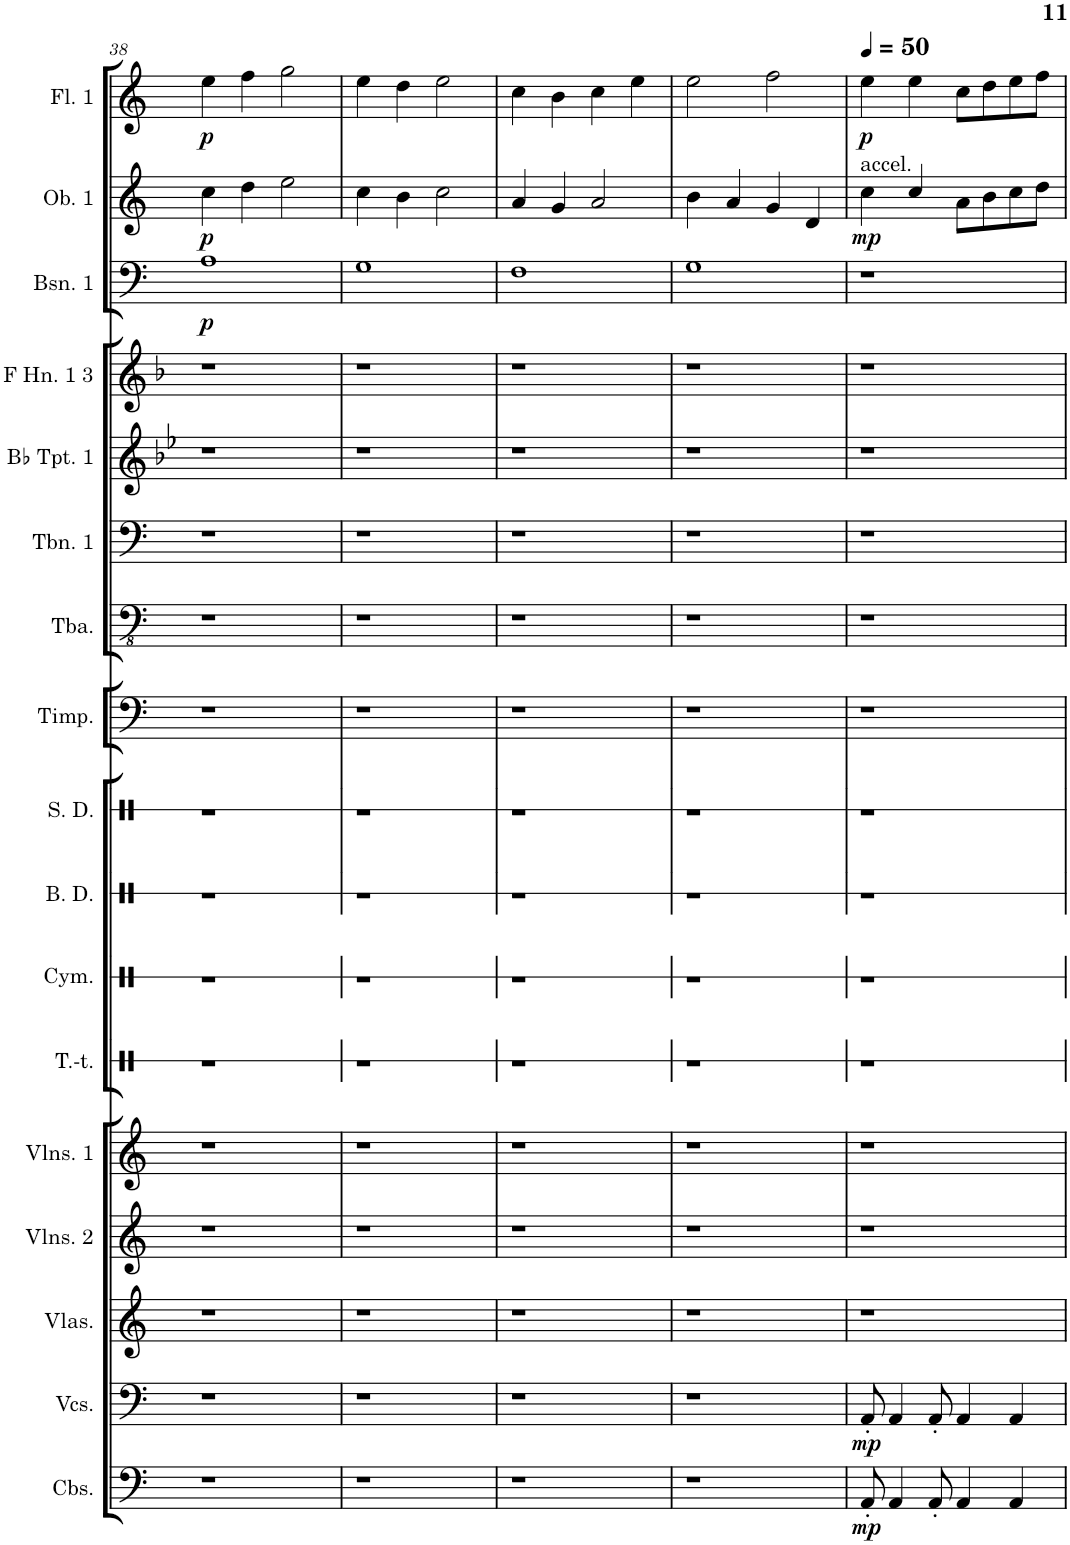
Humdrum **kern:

**kern	**dynam	**kern	**dynam	**kern	**kern	**kern	**kern	**kern	**kern	**kern	**kern	**kern	**kern	**kern	**kern	**kern	**dynam	**kern	**dynam	**kern	**dynam
*part17	*part17	*part16	*part16	*part15	*part14	*part13	*part12	*part11	*part10	*part9	*part8	*part7	*part6	*part5	*part4	*part3	*part3	*part2	*part2	*part1	*part1
*staff17	*staff17	*staff16	*staff16	*staff15	*staff14	*staff13	*staff12	*staff11	*staff10	*staff9	*staff8	*staff7	*staff6	*staff5	*staff4	*staff3	*staff3	*staff2	*staff2	*staff1	*staff1
*I"Contrabasses	*	*I"Violoncellos	*	*I"Violas	*I"Violins 2	*I"Violins 1	*I"Tam-tam	*I"Cymbals	*I"Bass Drum	*I"Snare Drum	*I"Timpani	*I"Tuba	*I"Trombone 1	*I"Bb Trumpet 1	*I"F Horn 1 &amp; 3	*I"Bassoon 1	*	*I"Oboe 1	*	*I"Flute 1	*
*I'Cbs.	*	*I'Vcs.	*	*I'Vlas.	*I'Vlns. 2	*I'Vlns. 1	*I'T.-t.	*I'Cym.	*I'B. D.	*I'S. D.	*I'Timp.	*I'Tba.	*I'Tbn. 1	*I'Bb Tpt. 1	*I'F Hn. 1 3	*I'Bsn. 1	*	*I'Ob. 1	*	*I'Fl. 1	*
!!LO:PB:g=z
*clefF4	*	*clefF4	*	*clefG2	*clefG2	*clefG2	*clefX	*clefX	*clefX	*clefX	*clefF4	*clefFv4	*clefF4	*clefG2	*clefG2	*clefF4	*	*clefG2	*	*clefG2	*
*Trd7c12	*	*	*	*	*	*	*	*	*	*	*	*	*	*Trd1c2	*Trd4c7	*	*	*	*	*Trd-7c-12	*
*k[]	*	*k[]	*	*k[]	*k[]	*k[]	*k[]	*k[]	*k[]	*k[]	*k[]	*k[]	*k[]	*k[b-e-]	*k[b-]	*k[]	*	*k[]	*	*k[]	*
*M4/4	*	*M4/4	*	*M4/4	*M4/4	*M4/4	*M4/4	*M4/4	*M4/4	*M4/4	*M4/4	*M4/4	*M4/4	*M4/4	*M4/4	*M4/4	*	*M4/4	*	*M4/4	*
=38	=38	=38	=38	=38	=38	=38	=38	=38	=38	=38	=38	=38	=38	=38	=38	=38	=38	=38	=38	=38	=38
!	!	!	!	!	!	!	!	!	!	!	!	!	!	!	!	!	!LO:DY:b	!	!LO:DY:b	!	!LO:DY:b
1r	.	1r	.	1r	1r	1r	1r	1r	1r	1r	1r	1r	1r	1r	1r	1A	p	4cc\	p	4ee\	p
.	.	.	.	.	.	.	.	.	.	.	.	.	.	.	.	.	.	4dd\	.	4ff\	.
.	.	.	.	.	.	.	.	.	.	.	.	.	.	.	.	.	.	2ee\	.	2gg\	.
=39	=39	=39	=39	=39	=39	=39	=39	=39	=39	=39	=39	=39	=39	=39	=39	=39	=39	=39	=39	=39	=39
1r	.	1r	.	1r	1r	1r	1r	1r	1r	1r	1r	1r	1r	1r	1r	1G	.	4cc\	.	4ee\	.
.	.	.	.	.	.	.	.	.	.	.	.	.	.	.	.	.	.	4b\	.	4dd\	.
.	.	.	.	.	.	.	.	.	.	.	.	.	.	.	.	.	.	2cc\	.	2ee\	.
=40	=40	=40	=40	=40	=40	=40	=40	=40	=40	=40	=40	=40	=40	=40	=40	=40	=40	=40	=40	=40	=40
1r	.	1r	.	1r	1r	1r	1r	1r	1r	1r	1r	1r	1r	1r	1r	1F	.	4a/	.	4cc\	.
.	.	.	.	.	.	.	.	.	.	.	.	.	.	.	.	.	.	4g/	.	4b\	.
.	.	.	.	.	.	.	.	.	.	.	.	.	.	.	.	.	.	2a/	.	4cc\	.
.	.	.	.	.	.	.	.	.	.	.	.	.	.	.	.	.	.	.	.	4ee\	.
=41	=41	=41	=41	=41	=41	=41	=41	=41	=41	=41	=41	=41	=41	=41	=41	=41	=41	=41	=41	=41	=41
1r	.	1r	.	1r	1r	1r	1r	1r	1r	1r	1r	1r	1r	1r	1r	1G	.	4b\	.	2ee\	.
.	.	.	.	.	.	.	.	.	.	.	.	.	.	.	.	.	.	4a/	.	.	.
.	.	.	.	.	.	.	.	.	.	.	.	.	.	.	.	.	.	4g/	.	2ff\	.
.	.	.	.	.	.	.	.	.	.	.	.	.	.	.	.	.	.	4d/	.	.	.
=42	=42	=42	=42	=42	=42	=42	=42	=42	=42	=42	=42	=42	=42	=42	=42	=42	=42	=42	=42	=42	=42
*	*	*	*	*	*	*	*	*	*	*	*	*	*	*	*	*	*	*	*	*MM50	*
!	!	!	!	!	!	!	!	!	!	!	!	!	!	!	!	!	!	!	!	!LO:TX:b:t=accel.	!
!	!LO:DY:b	!	!LO:DY:b	!	!	!	!	!	!	!	!	!	!	!	!	!	!	!	!LO:DY:b	!	!LO:DY:b
8AA'/	mp	8AA'/	mp	1r	1r	1r	1r	1r	1r	1r	1r	1r	1r	1r	1r	1r	.	4cc\	mp	4ee\	p
4AA/	.	4AA/	.	.	.	.	.	.	.	.	.	.	.	.	.	.	.	.	.	.	.
.	.	.	.	.	.	.	.	.	.	.	.	.	.	.	.	.	.	4cc/	.	4ee\	.
8AA'/	.	8AA'/	.	.	.	.	.	.	.	.	.	.	.	.	.	.	.	.	.	.	.
4AA/	.	4AA/	.	.	.	.	.	.	.	.	.	.	.	.	.	.	.	8a\L	.	8cc\L	.
.	.	.	.	.	.	.	.	.	.	.	.	.	.	.	.	.	.	8b\	.	8dd\	.
4AA/	.	4AA/	.	.	.	.	.	.	.	.	.	.	.	.	.	.	.	8cc\	.	8ee\	.
.	.	.	.	.	.	.	.	.	.	.	.	.	.	.	.	.	.	8dd\J	.	8ff\J	.
=	=	=	=	=	=	=	=	=	=	=	=	=	=	=	=	=	=	=	=	=	=
*-	*-	*-	*-	*-	*-	*-	*-	*-	*-	*-	*-	*-	*-	*-	*-	*-	*-	*-	*-	*-	*-
